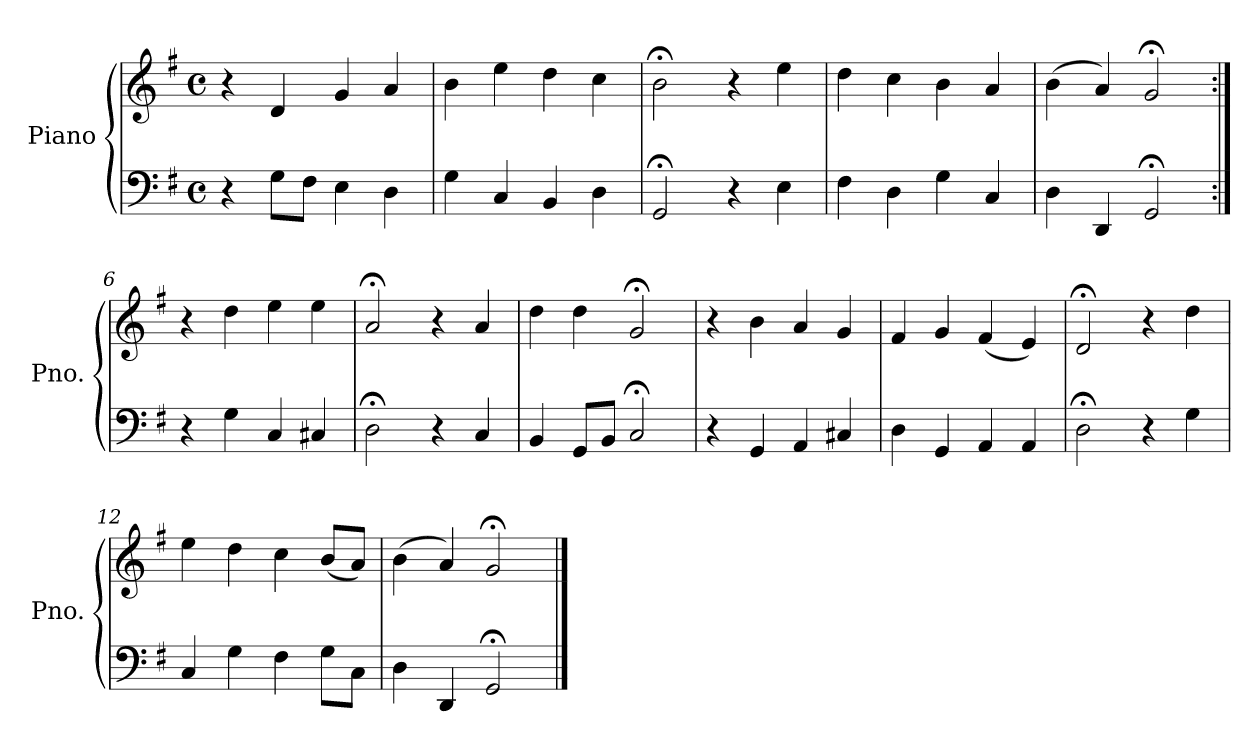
**kern	**kern
*part1	*part1
*staff2	*staff1
*I"Piano	*
*I'Pno.	*
*clefF4	*clefG2
*k[f#]	*k[f#]
*M4/4	*M4/4
*met(c)	*met(c)
=1	=1
4r	4r
8G\L	4d/
8F#\J	.
4E\	4g/
4D\	4a/
=2	=2
4G\	4b\
4C/	4ee\
4BB/	4dd\
4D\	4cc\
=3	=3
2GG;</	2b;<\
4r	4r
4E\	4ee\
=4	=4
4F#\	4dd\
4D\	4cc\
4G\	4b\
4C/	4a/
=5	=5
4D\	(4b\
4DD/	4a/)
2GG;</	2g;</
=6:|!	=6:|!
4r	4r
4G\	4dd\
4C/	4ee\
4C#X/	4ee\
=7	=7
2D;<\	2a;</
4r	4r
4C/	4a/
!!LO:LB:g=z
=8	=8
4BB/	4dd\
8GG/L	4dd\
8BB/J	.
2C;</	2g;</
=9	=9
4r	4r
4GG/	4b\
4AA/	4a/
4C#X/	4g/
=10	=10
4D\	4f#/
4GG/	4g/
4AA/	(4f#/
4AA/	4e/)
=11	=11
2D;<\	2d;</
4r	4r
4G\	4dd\
=12	=12
4C/	4ee\
4G\	4dd\
4F#\	4cc\
8G\L	(8b/L
8C\J	8a/J)
=13	=13
4D\	(4b\
4DD/	4a/)
2GG;</	2g;</
==	==
*-	*-
